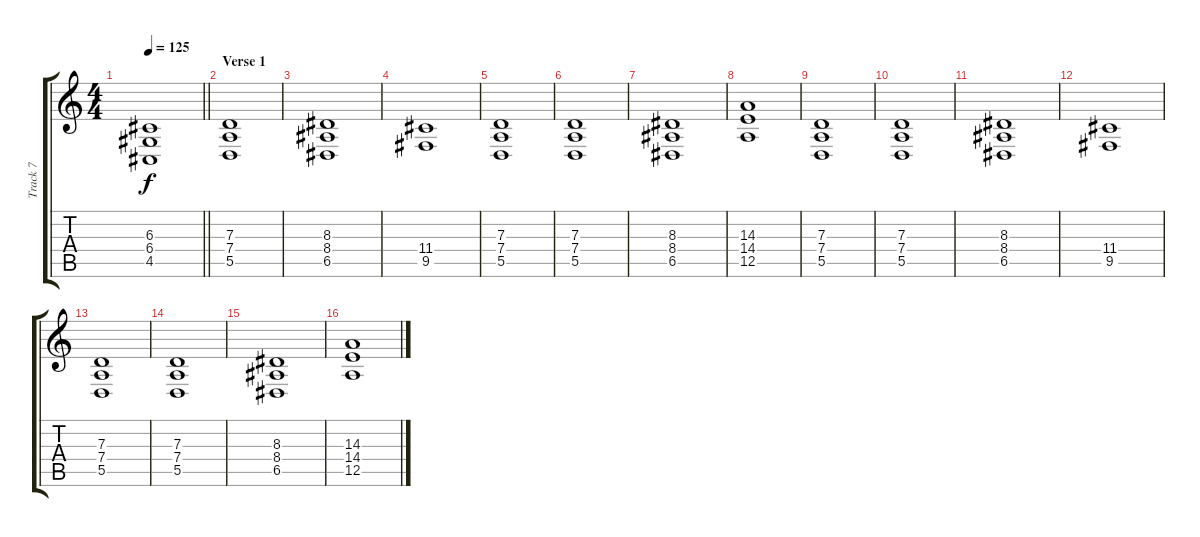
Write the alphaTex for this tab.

\track ("Track 7" "Track 7") {instrument choiraahs}
\staff {score tabs}
\tuning (E4 B3 G3 D3 A2 E2) {hide}
\ts (4 4)
\tempo 125
\clef g2
\barLineRight lightlight
\ks c
(6.3{t} 6.4{t} 4.5{t}).1{dy f} |
\section ("" "Verse 1")
(7.3 7.4 5.5).1 |
(8.3 8.4 6.5).1 |
(11.4 9.5).1 |
(7.3 7.4 5.5).1 |
(7.3 7.4 5.5).1 |
(8.3 8.4 6.5).1 |
(14.3 14.4 12.5).1 |
(7.3 7.4 5.5).1 |
(7.3 7.4 5.5).1 |
(8.3 8.4 6.5).1 |
(11.4 9.5).1 |
(7.3 7.4 5.5).1 |
(7.3 7.4 5.5).1 |
(8.3 8.4 6.5).1 |
(14.3 14.4 12.5).1
